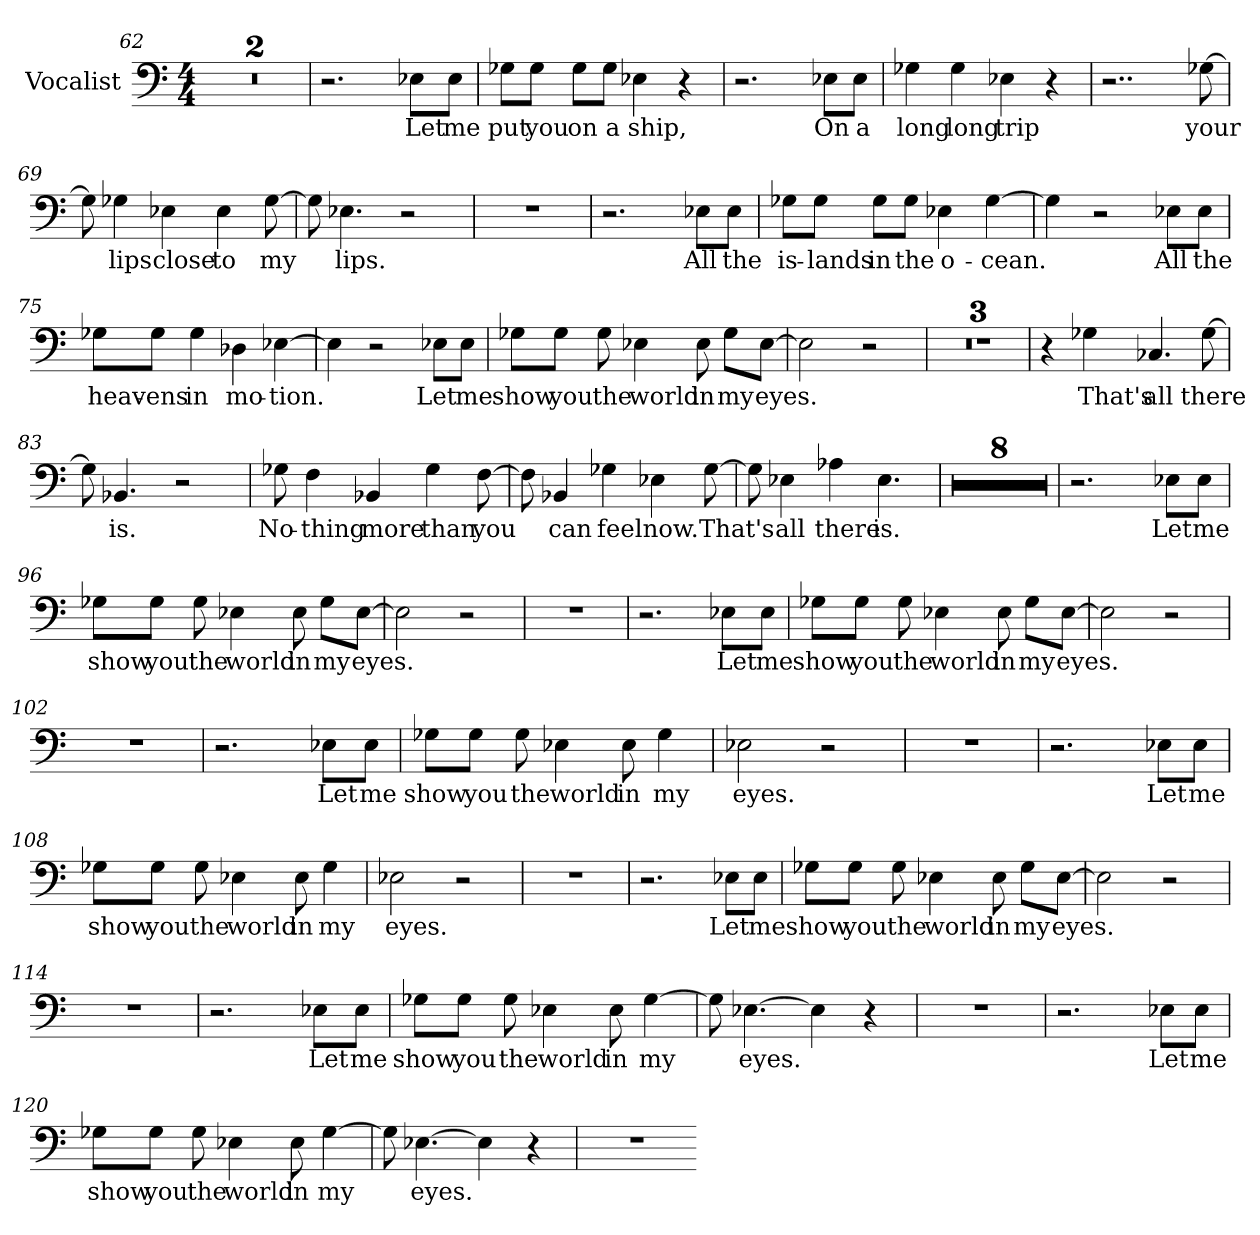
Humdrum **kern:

**kern	**text
*part1	*part1
*staff1	*staff1
*I"Vocalist	*
*clefF4	*
*M4/4	*
=62	=62
1r	.
=63	=63
1r	.
=64	=64
2.r	.
8E-X\L	Let
8E-\J	me
=65	=65
8G-X\L	put
8G-\J	you
8G-\L	on
8G-\J	a
4E-X	ship,
4r	.
=66	=66
2.r	.
8E-X\L	On
8E-\J	a
=67	=67
4G-X	long
4G-	long
4E-X	trip
4r	.
=68	=68
2..r	.
[8G-X	your
=69	=69
8G-]	_
4G-X	lips
4E-X	close
4E-	to
[8G-	my
=70	=70
8G-]	_
4.E-X	lips.
2r	.
=71	=71
1r	.
=72	=72
2.r	.
8E-X\L	All
8E-\J	the
=73	=73
8G-X\L	is-
8G-\J	-lands
8G-\L	in
8G-\J	the
4E-X	o-
[4G-	-cean.
=74	=74
4G-]	_
2r	.
8E-X\L	All
8E-\J	the
=75	=75
8G-X\L	heav-
8G-\J	-ens
4G-	in
4D-X	mo-
[4E-X	-tion.
=76	=76
4E-]	_
2r	.
8E-X\L	Let
8E-\J	me
=77	=77
8G-X\L	show
8G-\J	you
8G-	the
4E-X	world
8E-	in
8G-\L	my
[8E-\J	eyes.
=78	=78
2E-]	_
2r	.
=79	=79
1r	.
=80	=80
1r	.
=81	=81
1r	.
=82	=82
4r	.
4G-X	That's
4.C-X	all
[8G-	there
=83	=83
8G-]	_
4.BB-X	is.
2r	.
=84	=84
8G-X	No-
4F	-thing
4BB-X	more
4G-	than
[8F	you
=85	=85
8F]	_
4BB-X	can
4G-X	feel
4E-X	now.
[8G-	That's
=86	=86
8G-]	_
4E-X	all
4A-X	there
4.E-	is.
=87	=87
1r	.
=88	=88
1r	.
=89	=89
1r	.
=90	=90
1r	.
=91	=91
1r	.
=92	=92
1r	.
=93	=93
1r	.
=94	=94
1r	.
=95	=95
2.r	.
8E-X\L	Let
8E-\J	me
=96	=96
8G-X\L	show
8G-\J	you
8G-	the
4E-X	world
8E-	in
8G-\L	my
[8E-\J	eyes.
=97	=97
2E-]	_
2r	.
=98	=98
1r	.
=99	=99
2.r	.
8E-X\L	Let
8E-\J	me
=100	=100
8G-X\L	show
8G-\J	you
8G-	the
4E-X	world
8E-	in
8G-\L	my
[8E-\J	eyes.
=101	=101
2E-]	_
2r	.
=102	=102
1r	.
=103	=103
2.r	.
8E-X\L	Let
8E-\J	me
=104	=104
8G-X\L	show
8G-\J	you
8G-	the
4E-X	world
8E-	in
4G-	my
=105	=105
2E-X	eyes.
2r	.
=106	=106
1r	.
=107	=107
2.r	.
8E-X\L	Let
8E-\J	me
=108	=108
8G-X\L	show
8G-\J	you
8G-	the
4E-X	world
8E-	in
4G-	my
=109	=109
2E-X	eyes.
2r	.
=110	=110
1r	.
=111	=111
2.r	.
8E-X\L	Let
8E-\J	me
=112	=112
8G-X\L	show
8G-\J	you
8G-	the
4E-X	world
8E-	in
8G-\L	my
[8E-\J	eyes.
=113	=113
2E-]	_
2r	.
=114	=114
1r	.
=115	=115
2.r	.
8E-X\L	Let
8E-\J	me
=116	=116
8G-X\L	show
8G-\J	you
8G-	the
4E-X	world
8E-	in
[4G-	my
=117	=117
8G-]	_
[4.E-X	eyes.
4E-]	_
4r	.
=118	=118
1r	.
=119	=119
2.r	.
8E-X\L	Let
8E-\J	me
=120	=120
8G-X\L	show
8G-\J	you
8G-	the
4E-X	world
8E-	in
[4G-	my
=121	=121
8G-]	_
[4.E-X	eyes.
4E-]	_
4r	.
=122	=122
1r	.
=-	=-
*-	*-
